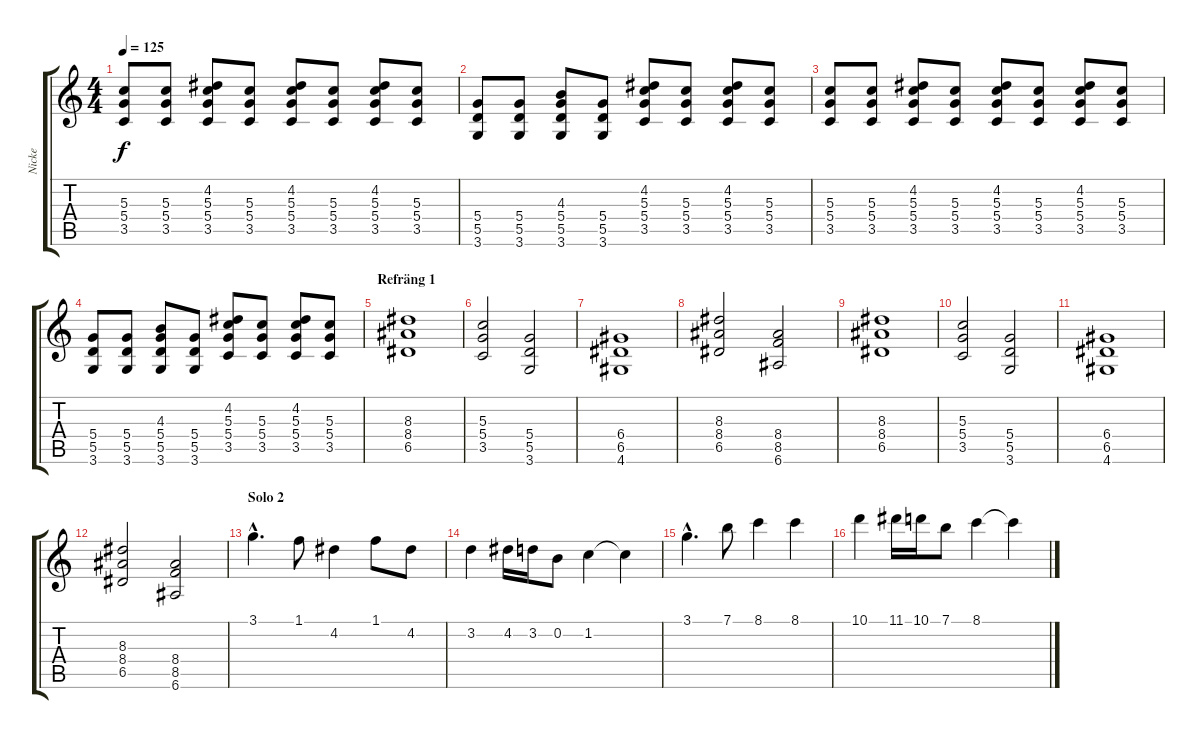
\track ("Nicke" "Nicke") {instrument overdrivenguitar}
\staff {score tabs}
\tuning (E4 B3 G3 D3 A2 E2) {hide}
\ts (4 4)
\tempo 125
\clef g2
\ks c
(5.3 5.4 3.5).8{dy f} (5.3 5.4 3.5).8 (4.2 5.3 5.4 3.5).8 (5.3 5.4 3.5).8 (4.2 5.3 5.4 3.5).8 (5.3 5.4 3.5).8 (4.2 5.3 5.4 3.5).8 (5.3 5.4 3.5).8 |
(5.4 5.5 3.6).8 (5.4 5.5 3.6).8 (4.3 5.4 5.5 3.6).8 (5.4 5.5 3.6).8 (4.2 5.3 5.4 3.5).8 (5.3 5.4 3.5).8 (4.2 5.3 5.4 3.5).8 (5.3 5.4 3.5).8 |
(5.3 5.4 3.5).8 (5.3 5.4 3.5).8 (4.2 5.3 5.4 3.5).8 (5.3 5.4 3.5).8 (4.2 5.3 5.4 3.5).8 (5.3 5.4 3.5).8 (4.2 5.3 5.4 3.5).8 (5.3 5.4 3.5).8 |
(5.4 5.5 3.6).8 (5.4 5.5 3.6).8 (4.3 5.4 5.5 3.6).8 (5.4 5.5 3.6).8 (4.2 5.3 5.4 3.5).8 (5.3 5.4 3.5).8 (4.2 5.3 5.4 3.5).8 (5.3 5.4 3.5).8 |
\section ("" "Refräng 1")
(8.3 8.4 6.5).1 |
(5.3 5.4 3.5).2 (5.4 5.5 3.6).2 |
(6.4 6.5 4.6).1 |
(8.3 8.4 6.5).2 (8.4 8.5 6.6).2 |
(8.3 8.4 6.5).1 |
(5.3 5.4 3.5).2 (5.4 5.5 3.6).2 |
(6.4 6.5 4.6).1 |
(8.3 8.4 6.5).2 (8.4 8.5 6.6).2 |
\section ("" "Solo 2")
3.1{hac}.4{d} 1.1.8 4.2.4 1.1.8 4.2.8 |
3.2.4 4.2.16 3.2.16 0.2.8 1.2.4 1.2{t}.4 |
3.1{hac}.4{d} 7.1.8 8.1.4 8.1.4 |
10.1.4 11.1.16 10.1.16 7.1.8 8.1.4 8.1{t}.4
